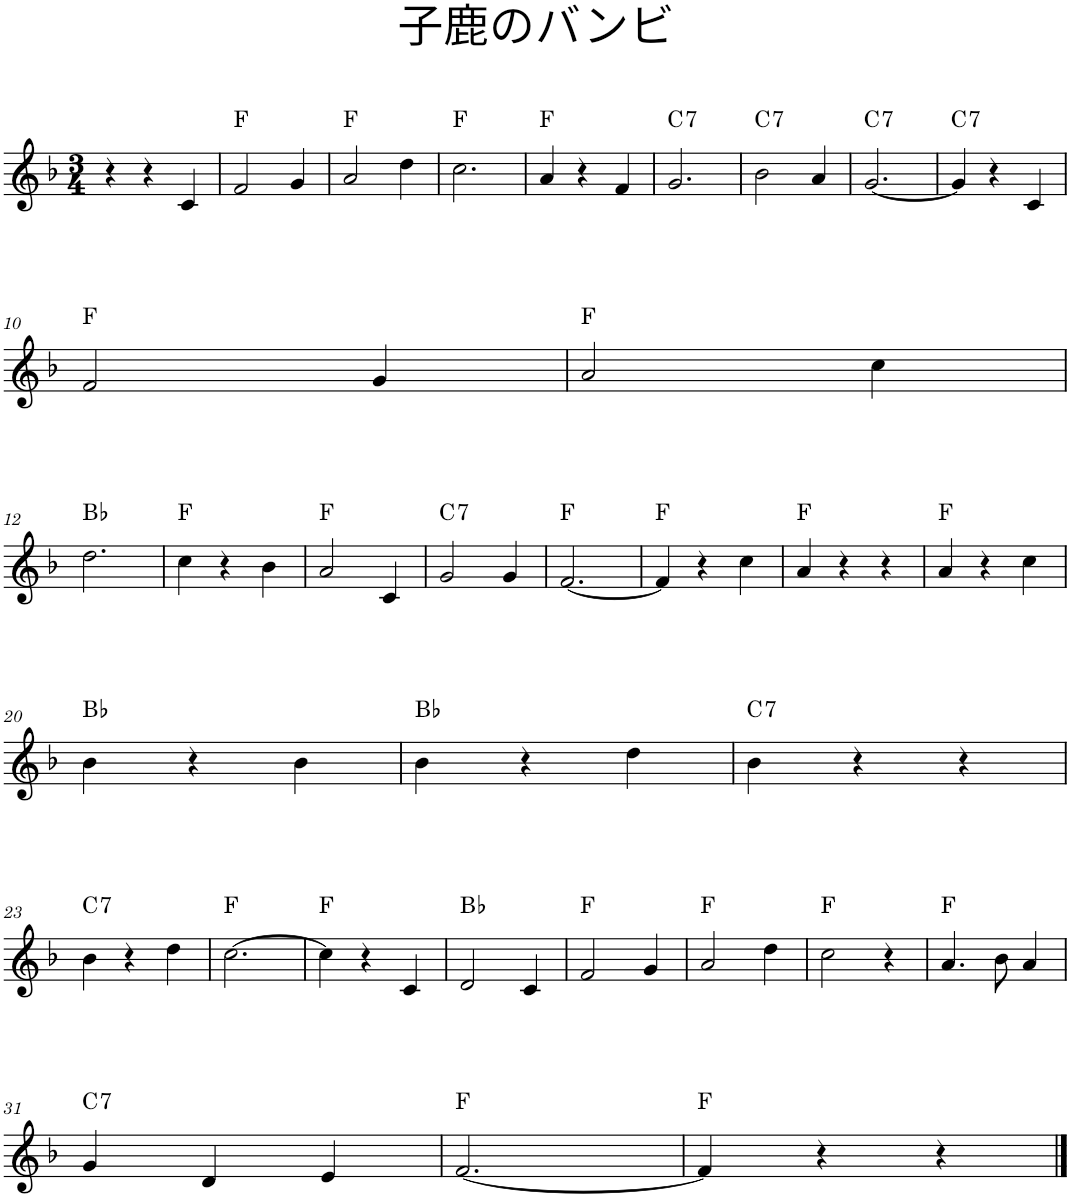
**kern	**harte
*part1	*part1
*staff1	*
*I"Piano	*
*I'Pno.	*
*clefG2	*
*k[b-]	*
*M3/4	*
=1	=1
4r	.
4r	.
4c/	.
=2	=2
2f/	F:maj
4g/	.
=3	=3
2a/	F:maj
4dd\	.
=4	=4
2.cc\	F:maj
=5	=5
4a/	F:maj
4r	.
4f/	.
=6	=6
!	!LO:H:kt=7
2.g/	C:7
=7	=7
!	!LO:H:kt=7
2b-\	C:7
4a/	.
=8	=8
!	!LO:H:kt=7
[<2.g/	C:7
=9	=9
!	!LO:H:kt=7
4g/]	C:7
4r	.
4c/	.
!!LO:LB:g=z
=10	=10
2f/	F:maj
4g/	.
=11	=11
2a/	F:maj
4cc\	.
!!LO:LB:g=z
=12	=12
2.dd\	Bb:maj
=13	=13
4cc\	F:maj
4r	.
4b-\	.
=14	=14
2a/	F:maj
4c/	.
=15	=15
!	!LO:H:kt=7
2g/	C:7
4g/	.
=16	=16
[<2.f/	F:maj
=17	=17
4f/]	F:maj
4r	.
4cc\	.
=18	=18
4a/	F:maj
4r	.
4r	.
=19	=19
4a/	F:maj
4r	.
4cc\	.
!!LO:LB:g=z
=20	=20
4b-\	Bb:maj
4r	.
4b-\	.
=21	=21
4b-\	Bb:maj
4r	.
4dd\	.
=22	=22
!	!LO:H:kt=7
4b-\	C:7
4r	.
4r	.
!!LO:LB:g=z
=23	=23
!	!LO:H:kt=7
4b-\	C:7
4r	.
4dd\	.
=24	=24
[>2.cc\	F:maj
=25	=25
4cc\]	F:maj
4r	.
4c/	.
=26	=26
2d/	Bb:maj
4c/	.
=27	=27
2f/	F:maj
4g/	.
=28	=28
2a/	F:maj
4dd\	.
=29	=29
2cc\	F:maj
4r	.
=30	=30
4.a/	F:maj
8b-\	.
4a/	.
!!LO:LB:g=z
=31	=31
!	!LO:H:kt=7
4g/	C:7
4d/	.
4e/	.
=32	=32
[<2.f/	F:maj
=33	=33
4f/]	F:maj
4r	.
4r	.
==	==
*-	*-
